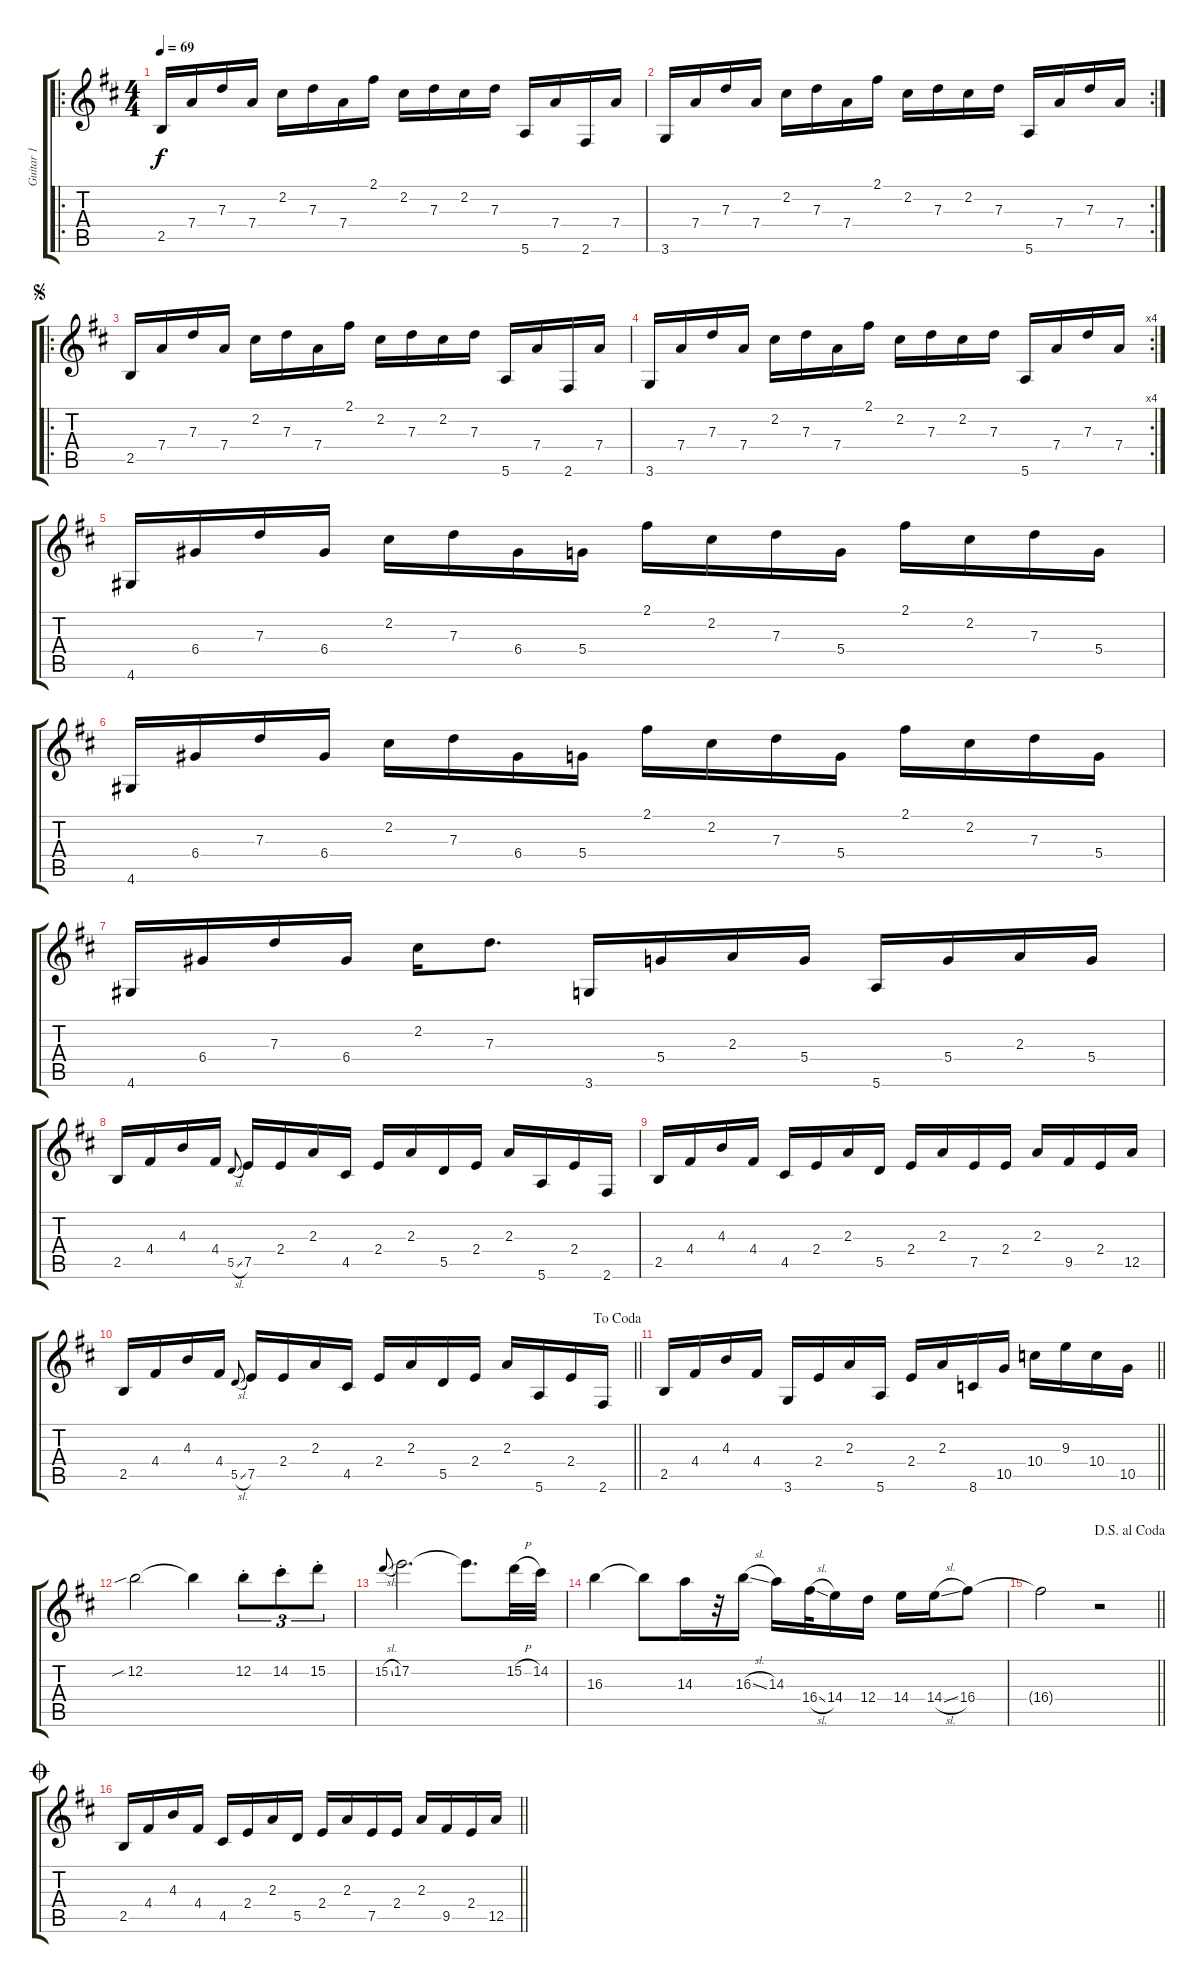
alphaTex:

\track ("Guitar 1" "Guitar 1") {instrument electricguitarjazz}
\staff {score tabs}
\tuning (E4 B3 G3 D3 A2 E2) {hide}
\ro
\ts (4 4)
\tempo 69
\clef g2
\ks bminor
2.5.16{dy f instrument electricguitarjazz} 7.4.16 7.3.16 7.4.16 2.2.16 7.3.16 7.4.16 2.1.16 2.2.16 7.3.16 2.2.16 7.3.16 5.6.16 7.4.16 2.6.16 7.4.16 |
\rc 2
3.6.16 7.4.16 7.3.16 7.4.16 2.2.16 7.3.16 7.4.16 2.1.16 2.2.16 7.3.16 2.2.16 7.3.16 5.6.16 7.4.16 7.3.16 7.4.16 |
\ro
\jump segno
2.5.16 7.4.16 7.3.16 7.4.16 2.2.16 7.3.16 7.4.16 2.1.16 2.2.16 7.3.16 2.2.16 7.3.16 5.6.16 7.4.16 2.6.16 7.4.16 |
\rc 4
3.6.16 7.4.16 7.3.16 7.4.16 2.2.16 7.3.16 7.4.16 2.1.16 2.2.16 7.3.16 2.2.16 7.3.16 5.6.16 7.4.16 7.3.16 7.4.16 |
4.6.16 6.4.16 7.3.16 6.4.16 2.2.16 7.3.16 6.4.16 5.4.16 2.1.16 2.2.16 7.3.16 5.4.16 2.1.16 2.2.16 7.3.16 5.4.16 |
4.6.16 6.4.16 7.3.16 6.4.16 2.2.16 7.3.16 6.4.16 5.4.16 2.1.16 2.2.16 7.3.16 5.4.16 2.1.16 2.2.16 7.3.16 5.4.16 |
4.6.16 6.4.16 7.3.16 6.4.16 2.2.16 7.3.8{d} 3.6.16 5.4.16 2.3.16 5.4.16 5.6.16 5.4.16 2.3.16 5.4.16 |
2.5.16 4.4.16 4.3.16 4.4.16 5.5{sl}.8{gr onbeat} 7.5.16 2.4.16 2.3.16 4.5.16 2.4.16 2.3.16 5.5.16 2.4.16 2.3.16 5.6.16 2.4.16 2.6.16 |
2.5.16 4.4.16 4.3.16 4.4.16 4.5.16 2.4.16 2.3.16 5.5.16 2.4.16 2.3.16 7.5.16 2.4.16 2.3.16 9.5.16 2.4.16 12.5.16 |
\jump dacoda
\barLineRight lightlight
2.5.16 4.4.16 4.3.16 4.4.16 5.5{sl}.8{gr onbeat} 7.5.16 2.4.16 2.3.16 4.5.16 2.4.16 2.3.16 5.5.16 2.4.16 2.3.16 5.6.16 2.4.16 2.6.16 |
\barLineRight lightlight
2.5.16 4.4.16 4.3.16 4.4.16 3.6.16 2.4.16 2.3.16 5.6.16 2.4.16 2.3.16 8.6.16 10.5.16 10.4.16 9.3.16 10.4.16 10.5.16 |
12.2{sib}.2{instrument electricguitarclean} 12.2{t}.4 12.2{st}.8{tu (3 2)} 14.2{st}.8{tu (3 2)} 15.2{st}.8{tu (3 2)} |
15.2{sl}.8{gr onbeat} 17.2.2{d} 17.2{t}.8{d} 15.2{h}.32 14.2.32 |
16.3.4 16.3{t}.8 14.3.16 r.32 16.3{sl}.16 14.3.16 16.4{sl}.32 14.4.16 12.4.16 14.4.16 14.4{sl}.16 16.4.8 |
\jump dalsegnoalcoda
\barLineRight lightlight
16.4{t}.2 r.2 |
\jump coda
\barLineRight lightlight
2.5.16 4.4.16 4.3.16 4.4.16 4.5.16 2.4.16 2.3.16 5.5.16 2.4.16 2.3.16 7.5.16 2.4.16 2.3.16 9.5.16 2.4.16 12.5.16
